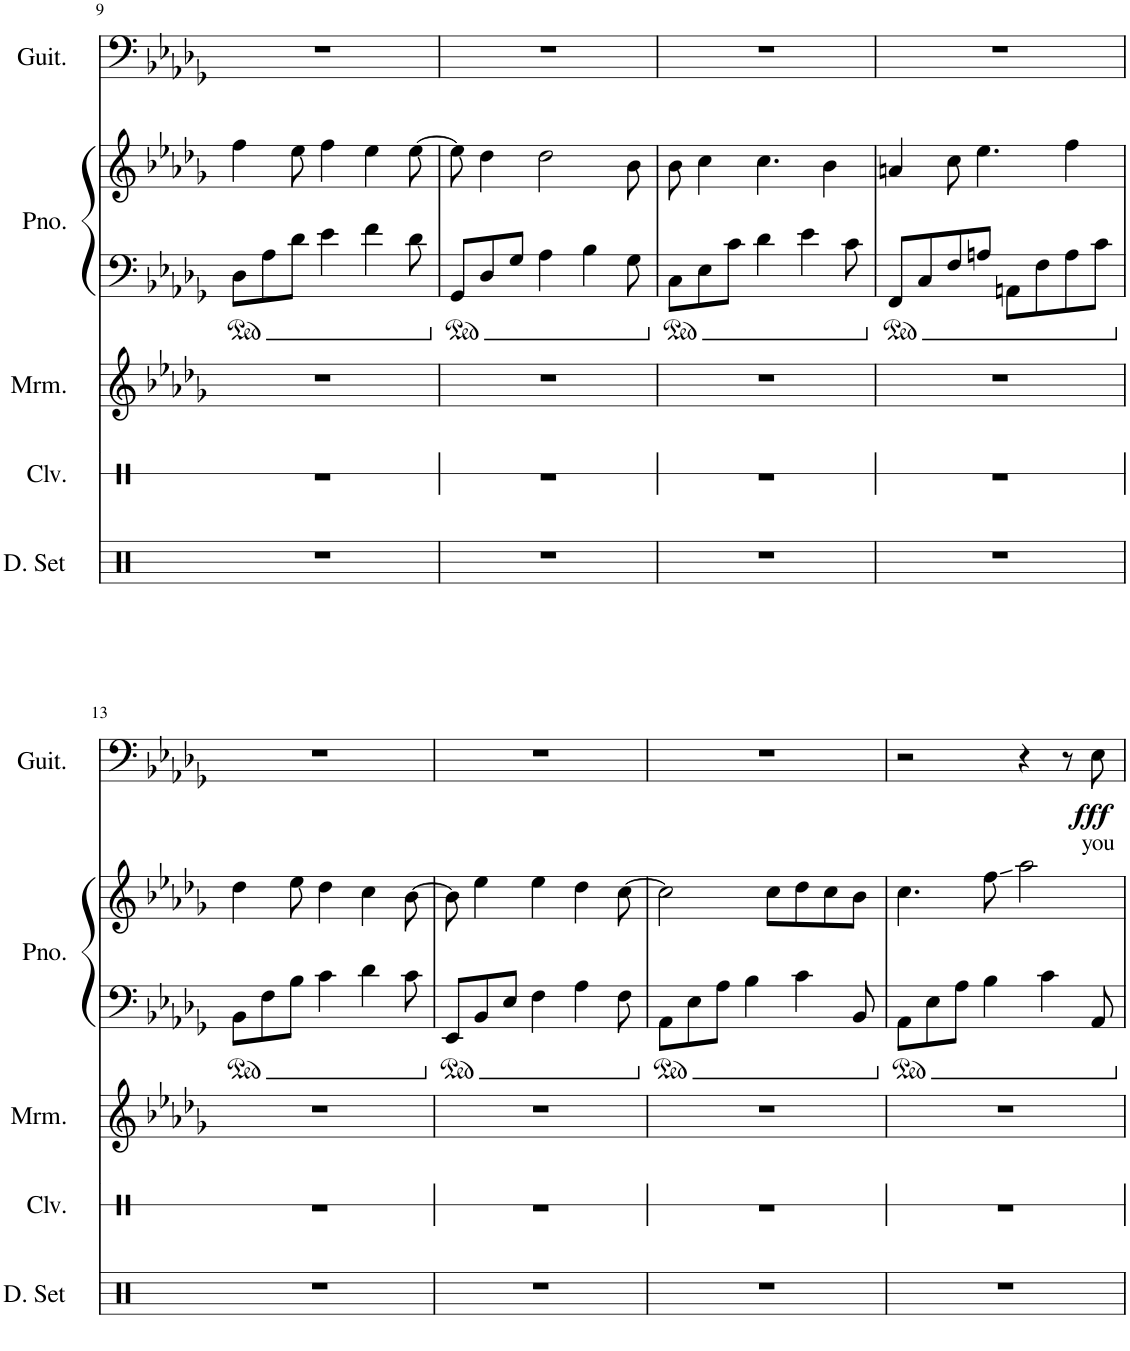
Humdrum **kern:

**kern	**kern	**kern	**kern	**kern	**kern	**text	**dynam
*part5	*part4	*part3	*part2	*part2	*part1	*part1	*part1
*staff6	*staff5	*staff4	*staff3	*staff2	*staff1	*staff1	*staff1
*I"Drumset	*I"Claves	*I"Marimba	*I"Piano	*	*I"Acoustic Guitar	*	*
*I'D. Set	*I'Clv.	*I'Mrm.	*I'Pno.	*	*I'Guit.	*	*
!!LO:PB:g=z
*clefX	*clefX	*clefG2	*clefF4	*clefG2	*clefF4	*	*
*k[]	*k[]	*k[b-e-a-d-g-]	*k[b-e-a-d-g-]	*k[b-e-a-d-g-]	*k[b-e-a-d-g-]	*	*
*M4/4	*M4/4	*M4/4	*M4/4	*M4/4	*M4/4	*	*
=9	=9	=9	=9	=9	=9	=9	=9
1r	1r	1r	8D-\L	4ff\	1r	.	.
.	.	.	8A-\	.	.	.	.
.	.	.	8d-\J	8ee-\	.	.	.
.	.	.	4e-\	4ff\	.	.	.
.	.	.	4f\	4ee-\	.	.	.
.	.	.	8d-\	[8ee-\	.	.	.
=10	=10	=10	=10	=10	=10	=10	=10
1r	1r	1r	8GG-/L	8ee-\]	1r	.	.
.	.	.	8D-/	4dd-\	.	.	.
.	.	.	8G-/J	.	.	.	.
.	.	.	4A-\	2dd-\	.	.	.
.	.	.	4B-\	.	.	.	.
.	.	.	8G-\	8b-\	.	.	.
=11	=11	=11	=11	=11	=11	=11	=11
1r	1r	1r	8C\L	8b-\	1r	.	.
.	.	.	8E-\	4cc\	.	.	.
.	.	.	8c\J	.	.	.	.
.	.	.	4d-\	4.cc\	.	.	.
.	.	.	4e-\	.	.	.	.
.	.	.	.	4b-\	.	.	.
.	.	.	8c\	.	.	.	.
=12	=12	=12	=12	=12	=12	=12	=12
1r	1r	1r	8FF/L	4an/	1r	.	.
.	.	.	8C/	.	.	.	.
.	.	.	8F/	8cc\	.	.	.
.	.	.	8An/J	4.ee-\	.	.	.
.	.	.	8AAn\L	.	.	.	.
.	.	.	8F\	.	.	.	.
.	.	.	8A\	4ff\	.	.	.
.	.	.	8c\J	.	.	.	.
!!LO:LB:g=z
=13	=13	=13	=13	=13	=13	=13	=13
1r	1r	1r	8BB-\L	4dd-\	1r	.	.
.	.	.	8F\	.	.	.	.
.	.	.	8B-\J	8ee-\	.	.	.
.	.	.	4c\	4dd-\	.	.	.
.	.	.	4d-\	4cc\	.	.	.
.	.	.	8c\	[8b-\	.	.	.
=14	=14	=14	=14	=14	=14	=14	=14
1r	1r	1r	8EE-/L	8b-\]	1r	.	.
.	.	.	8BB-/	4ee-\	.	.	.
.	.	.	8E-/J	.	.	.	.
.	.	.	4F\	4ee-\	.	.	.
.	.	.	4A-\	4dd-\	.	.	.
.	.	.	8F\	[8cc\	.	.	.
=15	=15	=15	=15	=15	=15	=15	=15
1r	1r	1r	8AA-\L	2cc\]	1r	.	.
.	.	.	8E-\	.	.	.	.
.	.	.	8A-\J	.	.	.	.
.	.	.	4B-\	.	.	.	.
.	.	.	.	8cc\L	.	.	.
.	.	.	4c\	8dd-\	.	.	.
.	.	.	.	8cc\	.	.	.
.	.	.	8BB-/	8b-\J	.	.	.
=16	=16	=16	=16	=16	=16	=16	=16
1r	1r	1r	8AA-\L	4.cc\	2r	.	.
.	.	.	8E-\	.	.	.	.
.	.	.	8A-\J	.	.	.	.
.	.	.	4B-\	8ff\	.	.	.
.	.	.	.	2aa-\	4r	.	.
.	.	.	4c\	.	.	.	.
.	.	.	.	.	8r	.	.
!	!	!	!	!	!	!LO:LY:b	!LO:DY:b
.	.	.	8AA-/	.	8E-\	you	fff
=	=	=	=	=	=	=	=
*-	*-	*-	*-	*-	*-	*-	*-
